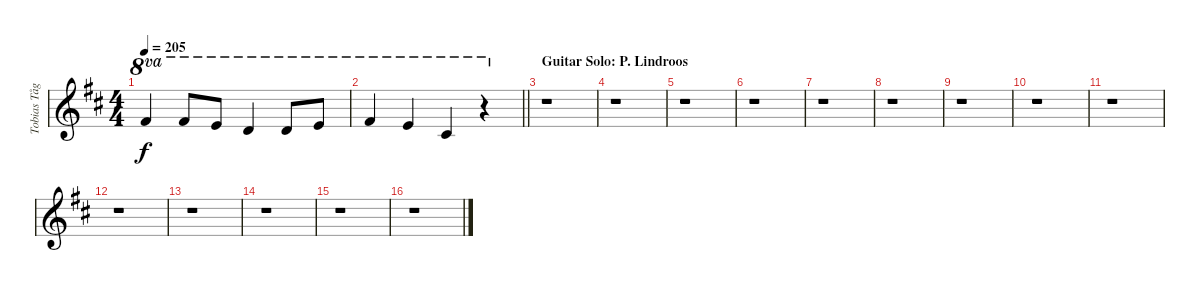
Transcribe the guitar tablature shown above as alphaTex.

\track ("Tobias Tåg (session musician)" "Tobias Tåg") {instrument piccolo}
\staff {score}
\tuning (E4 B3 G3 D3 A2 E2) {hide}
\ts (4 4)
\tempo 205
\clef g2
\ks bminor
14.1.4{ot 8va dy f} 14.1.8{ot 8va} 12.1.8{ot 8va} 10.1.4{ot 8va} 10.1.8{ot 8va} 12.1.8{ot 8va} |
\barLineRight lightlight
14.1.4{ot 8va} 12.1.4{ot 8va} 14.2.4{ot 8va} r.4{ot 8va} |
\section ("" "Guitar Solo: P. Lindroos")
r.1 |
r.1 |
r.1 |
r.1 |
r.1 |
r.1 |
r.1 |
r.1 |
r.1 |
r.1 |
r.1 |
r.1 |
r.1 |
r.1
